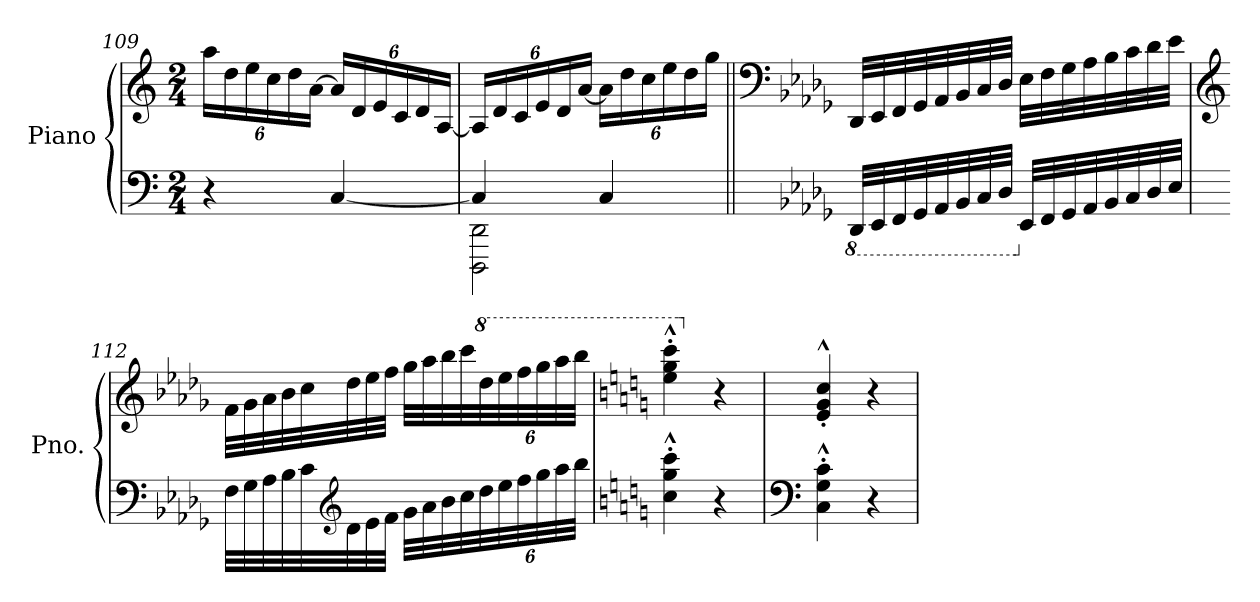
**kern	**kern
*part1	*part1
*staff2	*staff1
*I"Piano	*
*I'Pno.	*
*clefF4	*clefG2
*k[]	*k[]
*M2/4	*M2/4
*	*Xbrackettup
=109	=109
4r	24aa\LL
.	24dd\
.	24ee\
.	24cc\
.	24dd\
.	[24a\JJ
[4C/	24a/LL]
.	24d/
.	24e/
.	24c/
.	24d/
.	[24A/JJ
=110	=110
*^	*
4C/]	2DDD\ 2DD\	24A/LL]
.	.	24d/
.	.	24c/
.	.	24e/
.	.	24d/
.	.	[24a/JJ
4C/	.	24a\LL]
.	.	24dd\
.	.	24cc\
.	.	24ee\
.	.	24dd\
.	.	24gg\JJ
*v	*v	*
!!LO:LB:g=z
=111||	=111||
*	*clefF4
*k[b-e-a-d-g-]	*k[b-e-a-d-g-]
*8ba	*
32DDD-/LLL	32DD-/LLL
32EEE-/	32EE-/
32FFF/	32FF/
32GGG-/	32GG-/
32AAA-/	32AA-/
32BBB-/	32BB-/
32CC/	32C/
32DD-/JJJ	32D-/JJJ
*X8ba	*
32EE-/LLL	32E-\LLL
32FF/	32F\
32GG-/	32G-\
32AA-/	32A-\
32BB-/	32B-\
32C/	32c\
32D-/	32d-\
32E-/JJJ	32e-\JJJ
!!LO:PB:g=z
=112	=112
*	*clefG2
32F\LLL	32f\LLL
32G-\	32g-\
32A-\	32a-\
32B-\	32b-\
32c\	32cc\
*clefG2	*
32d-\	32dd-\
32e-\	32ee-\
32f\JJJ	32ff\JJJ
32g-\LLL	32gg-\LLL
32a-\	32aa-\
32b-\	32bb-\
32cc\	32ccc\
*Xbrackettup	*
*	*8va
48dd-\	48ddd-\
48ee-\	48eee-\
48ff\	48fff\
48gg-\	48ggg-\
48aa-\	48aaa-\
48bb-\JJJ	48bbb-\JJJ
=113	=113
*k[]	*k[]
4cc\'^^ 4gg\'^^ 4ccc\'^^	4eee\'^^ 4ggg\'^^ 4cccc\'^^
*	*X8va
4r	4r
=114	=114
*clefF4	*
4C\'^^ 4G\'^^ 4c\'^^	4e/'^^ 4g/'^^ 4cc/'^^
4r	4r
=	=
*-	*-
